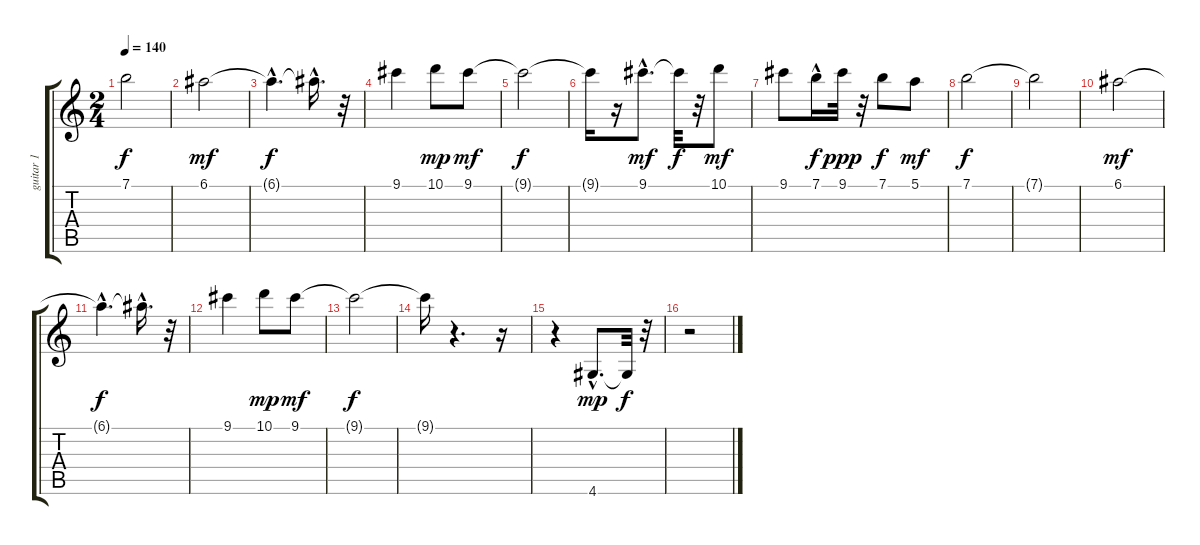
\track ("guitar 1" "guitar 1") {instrument distortionguitar}
\staff {score tabs}
\tuning (E4 B3 G3 D3 A2 E2) {hide}
\ts (2 4)
\tempo 140
\clef g2
\ks c
7.1{t}.2{dy f} |
6.1.2{dy mf} |
6.1{hac t}.4{d dy f} 6.1{hac t}.16{d} r.32 |
9.1.4 10.1.8{dy mp} 9.1.8{dy mf} |
9.1{t}.2{dy f} |
9.1{t}.16 r.16 9.1{hac}.8{d dy mf} 9.1{t}.32{dy f} r.32 10.1.8{dy mf} |
9.1.8 7.1{hac}.16{dy f} 9.1.32{dy ppp} r.32 7.1.8{dy f} 5.1.8{dy mf} |
7.1.2{dy f} |
7.1{t}.2 |
6.1.2{dy mf} |
6.1{hac t}.4{d dy f} 6.1{hac t}.16{d} r.32 |
9.1.4 10.1.8{dy mp} 9.1.8{dy mf} |
9.1{t}.2{dy f} |
9.1{t}.16 r.4{d} r.16 |
r.4 4.6{hac}.8{d dy mp} 4.6{t}.32{dy f} r.32 |
r.2
